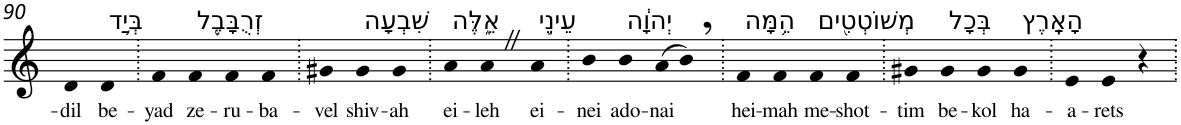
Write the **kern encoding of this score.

**kern	**text
*part1	*part1
*staff1	*staff1
*I"Piano	*
*I'Pno	*
!!LO:PB:g=z
*clefG2	*
*k[]	*
=90	=90
!	!LO:LY:b
4d	-dil
!LO:TX:a:t=בְּיַ֥ד	!
!	!LO:LY:b
4d	be-
=91.	=91.
!	!LO:LY:b
4f	-yad
!LO:TX:a:t=זְרֻבָּבֶ֖ל	!
!	!LO:LY:b
4f	ze-
!	!LO:LY:b
4f	-ru-
!	!LO:LY:b
4f	-ba-
=92.	=92.
!	!LO:LY:b
4g#X	-vel
!LO:TX:a:t=שִׁבְעָה	!
!	!LO:LY:b
4g#	shiv-
!	!LO:LY:b
4g#	-ah
=93.	=93.
!LO:TX:a:t=אֵ֑לֶּה	!
!	!LO:LY:b
4a	ei-
!	!LO:LY:b
4aZ	-leh
!LO:TX:a:t=עֵינֵ֣י	!
!	!LO:LY:b
4a	ei-
=94.	=94.
!	!LO:LY:b
4b	-nei
!LO:TX:a:t=יְהוָ֔ה	!
!	!LO:LY:b
4b	ado-
!	!LO:LY:b
(>8a	-nai
8b,)	.
=95.	=95.
!LO:TX:a:t=הֵ֥מָּה	!
!	!LO:LY:b
4f	hei-
!	!LO:LY:b
4f	-mah
!LO:TX:a:t=מְשׁוֹטְטִ֖ים	!
!	!LO:LY:b
4f	me-
!	!LO:LY:b
4f	-shot-
=96.	=96.
!	!LO:LY:b
4g#X	-tim
!LO:TX:a:t=בְּכָל	!
!	!LO:LY:b
4g#	be-
!	!LO:LY:b
4g#	-kol
!LO:TX:a:t=הָאָֽרֶץ	!
!	!LO:LY:b
4g#	ha-
=97.	=97.
!	!LO:LY:b
4e	-a-
!	!LO:LY:b
4e	-rets
4r	.
=.	=.
*-	*-
